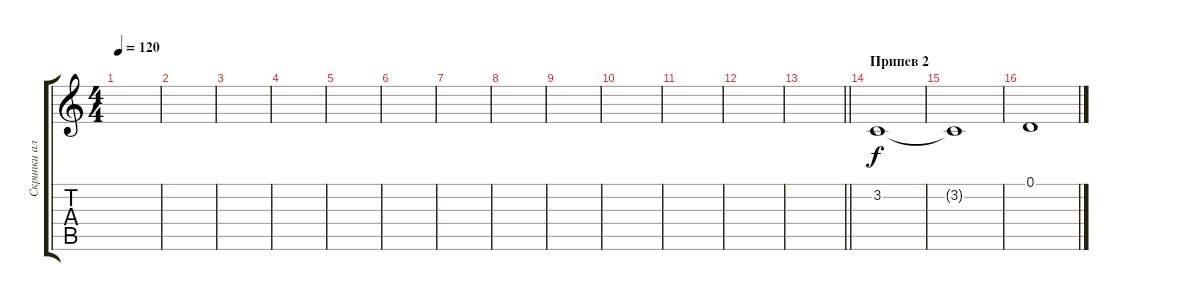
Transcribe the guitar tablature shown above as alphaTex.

\track ("Скрипки альтовые 2" "Скрипки ал") {instrument stringensemble1}
\staff {score tabs}
\tuning (D4 A3 F3 C3 G2 C2) {hide}
\ts (4 4)
\tempo 120
\clef g2
\ks c
|
|
|
|
|
|
|
|
|
|
|
|
\barLineRight lightlight
|
\section ("" "Припев 2")
3.2.1{volume 10} |
3.2{t}.1 |
0.1.1
